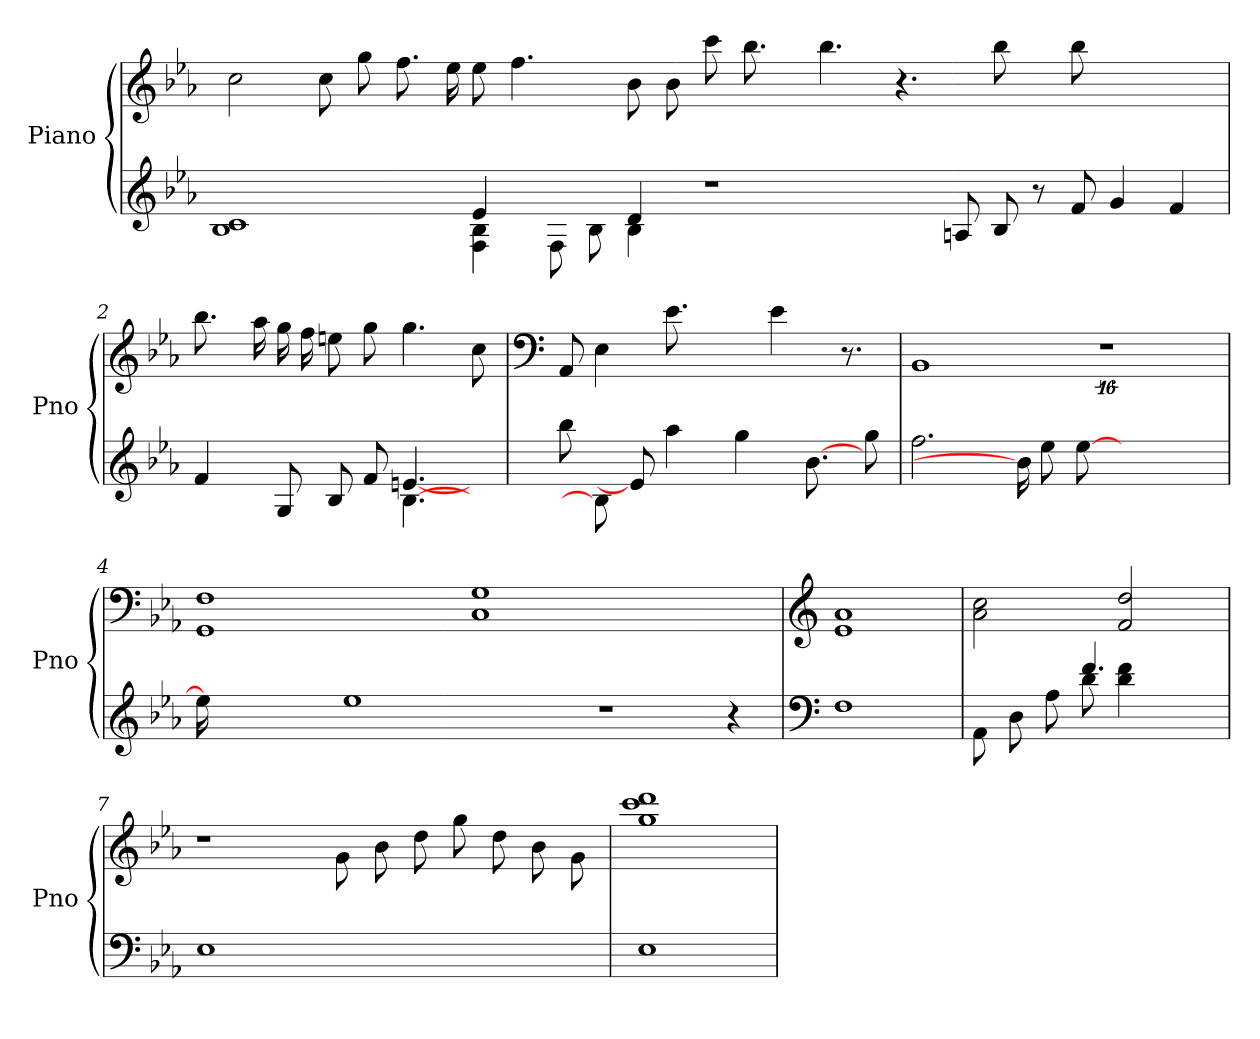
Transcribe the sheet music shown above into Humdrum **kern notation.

**kern	**kern
*part1	*part1
*staff2	*staff1
*I"Piano	*
*I'Pno	*
*clefG2	*clefG2
*k[b-e-a-]	*k[b-e-a-]
=1	=1
*^	*
1c\ 1B-\	1ryy	2cc\
.	.	8cc\
.	.	8gg\
.	.	8.ff\
.	.	16ee-\
4F\ 4B-\	4e-/	8ee-\
.	.	4.ff\
8F\	4ryy	.
8B-\	.	.
4d/	4B-\	8b-\
.	.	8b-\
1r	0ryy	8ccc\
.	.	8.bb-\
.	.	16ryy
.	.	4.bb-\
.	.	4.r
8A/	.	.
8B-/	.	8bb-\
8r	.	8ryy
8f/	.	8bb-\
4g/	.	2ryy
4f/	.	.
=2	=2	=2
4f/	8ryy	8.bb-\
*v	*v	*
.	16aa-\
8G/	16gg\
.	16ff\
8B-/	8ee\
8f/	8gg\
*^	*
[4.B-\	[4.e/	4.gg\
8ryy	8ryy	8cc\
*v	*v	*
!!LO:LB:g=z
=2	=2
*	*clefF4
8bb-\	8AA-/
8B-\]	4E-\
8e/]	.
4aa-\	8.e-\
.	8.ryy
4gg\	.
.	4e-\
[8.b-\	.
.	8.r
8gg\	.
=3	=3
2.ff\	1BB-\
16b-\]	.
8ee-\	.
[8ee-\	.
.	16%13r
2.ryy	.
=4	=4
16ee-\]	1GG\ 1F\
2...ryy	.
1ee-\	1ryy
1ryy	1C\ 1G\
1r	1ryy
4r	4ryy
!!LO:LB:g=z
=5	=5
*clefF4	*clefG2
1F\	1a-\ 1e-\
=6	=6
*^	*
8AA-\	4.ryy	2cc\ 2a-\
8D\	.	.
8A-\	.	.
8d\	4.f/	.
4d\ 4f\	.	2f/ 2dd/
4ryy	4ryy	.
*v	*v	*
=7	=7
1E-\	1r
2..ryy	8g\
.	8b-\
.	8dd\
.	8gg\
.	8dd\
.	8b-\
.	8g\
=8	=8
*	*^
1E-\	1ddd\ 1ccc\	1gg\
*	*v	*v
=	=
*-	*-
